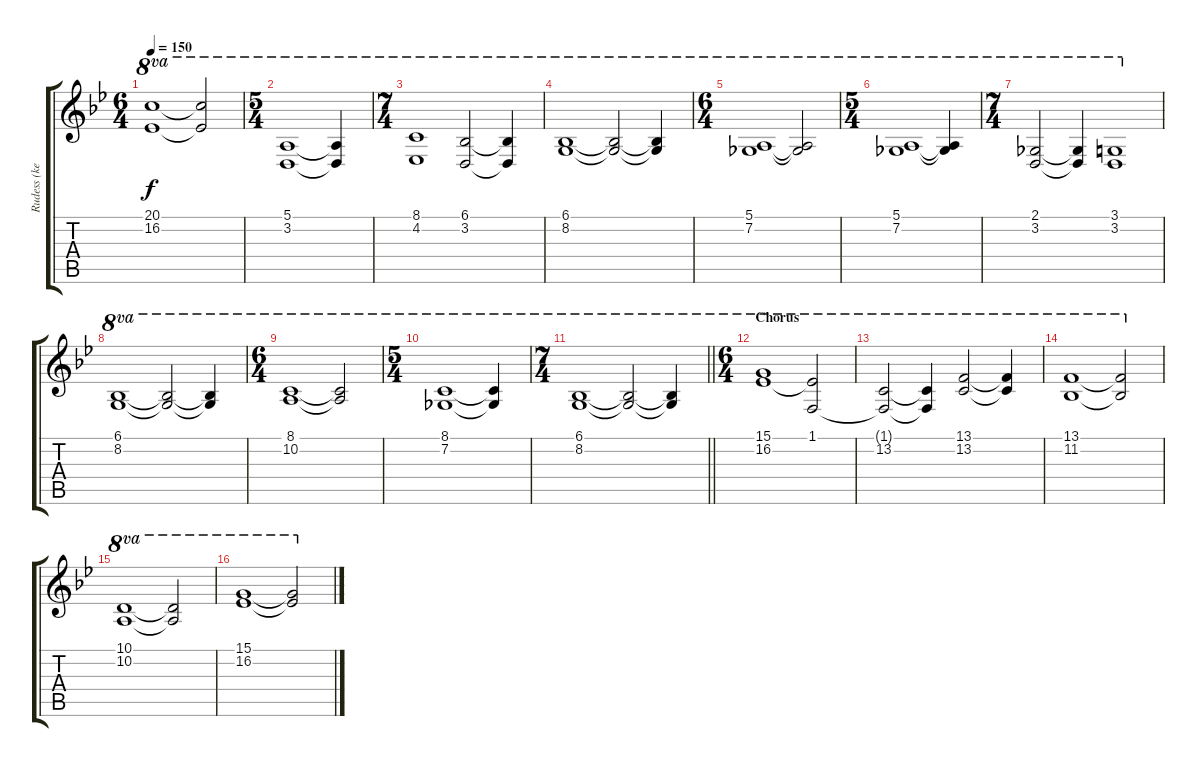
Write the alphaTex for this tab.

\track ("Rudess (keyboard)" "Rudess (ke") {instrument stringensemble1}
\staff {score tabs}
\tuning (E4 B3 G3 D3 A2 E2) {hide}
\ts (6 4)
\tempo 150
\clef g2
\ks gminor
(20.1 16.2).1{ot 8va dy f} (20.1{t} 16.2{t}).2{ot 8va} |
\ts (5 4)
(5.1 3.2).1{ot 8va} (5.1{t} 3.2{t}).4{ot 8va} |
\ts (7 4)
(8.1 4.2).1{ot 8va} (6.1 3.2).2{ot 8va} (6.1{t} 3.2{t}).4{ot 8va} |
(6.1 8.2).1{ot 8va instrument pad2warm} (6.1{t} 8.2{t}).2{ot 8va} (6.1{t} 8.2{t}).4{ot 8va} |
\ts (6 4)
(5.1 7.2).1{ot 8va} (5.1{t} 7.2{t}).2{ot 8va} |
\ts (5 4)
(5.1 7.2).1{ot 8va} (5.1{t} 7.2{t}).4{ot 8va} |
\ts (7 4)
(2.1 3.2).2{ot 8va} (2.1{t} 3.2{t}).4{ot 8va} (3.1 3.2).1{ot 8va} |
(6.1 8.2).1{ot 8va} (6.1{t} 8.2{t}).2{ot 8va} (6.1{t} 8.2{t}).4{ot 8va} |
\ts (6 4)
(8.1 10.2).1{ot 8va} (8.1{t} 10.2{t}).2{ot 8va} |
\ts (5 4)
(8.1 7.2).1{ot 8va} (8.1{t} 7.2{t}).4{ot 8va} |
\ts (7 4)
\barLineRight lightlight
(6.1 8.2).1{ot 8va} (6.1{t} 8.2{t}).2{ot 8va} (6.1{t} 8.2{t}).4{ot 8va} |
\ts (6 4)
\section ("" "Chorus")
(15.1 16.2).1{ot 8va volume 12 instrument stringensemble1} (1.1 16.2{t}).2{ot 8va} |
(1.1{t} 13.2).2{ot 8va} (1.1{t} 13.2{t}).4{ot 8va} (13.1 13.2).2{ot 8va} (13.1{t} 13.2{t}).4{ot 8va} |
(13.1 11.2).1{ot 8va} (13.1{t} 11.2{t}).2{ot 8va} |
(10.1 10.2).1{ot 8va} (10.1{t} 10.2{t}).2{ot 8va} |
(15.1 16.2).1{ot 8va} (15.1{t} 16.2{t}).2{ot 8va}
